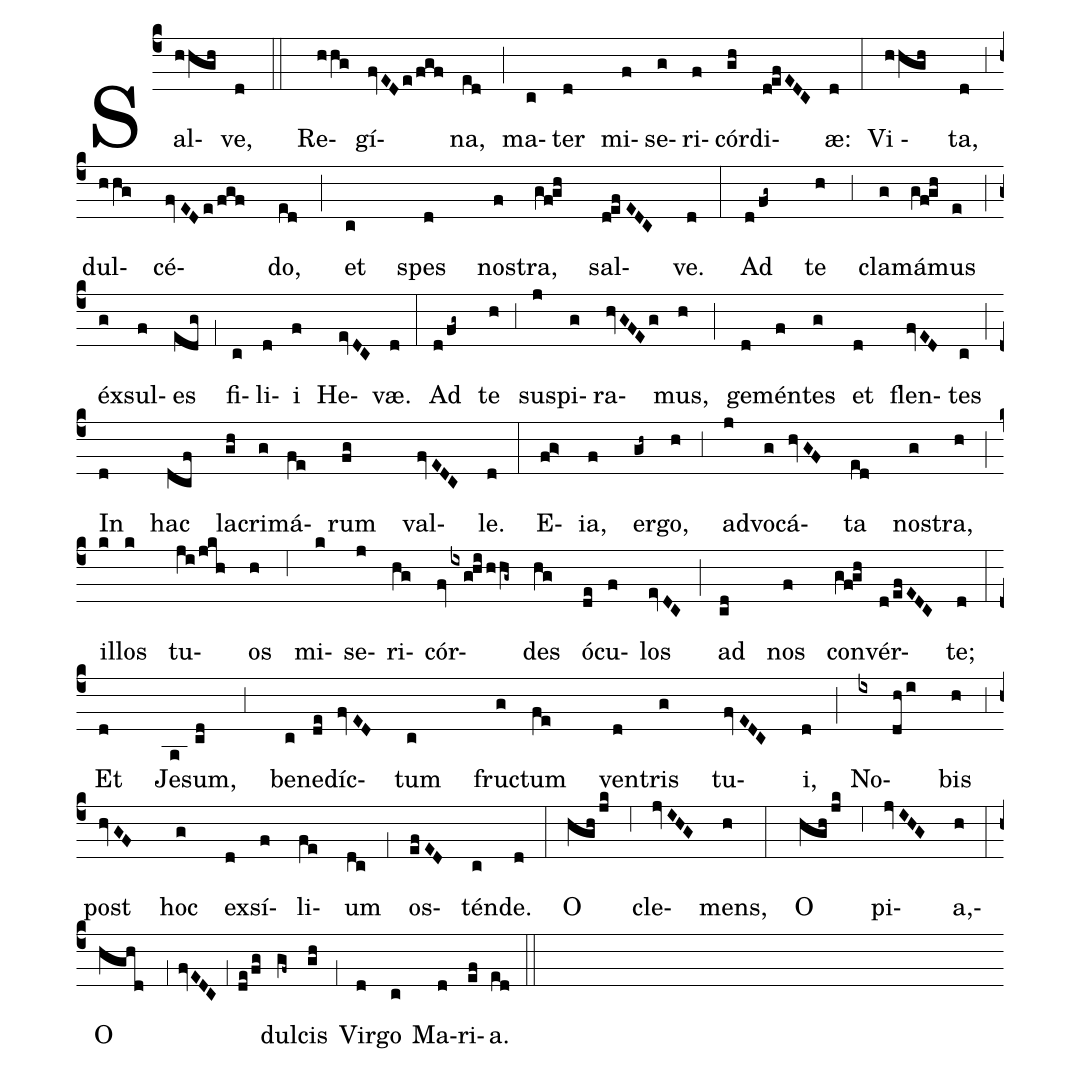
%%
(c4)Sal(h/hgh)ve,(d ::) Re(h/hg)gí(fvED/e/fgf)na,(ed) (;) ma-(c)ter(d) mi-(f)se(g)ri(f)cór(gh)di(defEDC)æ:(d) (:)
Vi (h/hgh )ta,(d) (;3)  (z) dul(h/hg)cé(fvED/e/fgf)do,(ed) (;) et(c) spes(d) nos(f)tra,(gf{gh}) sal(defEDC)ve.(d) (:)
Ad(d/fg~) te(h) (;3) cla(g)má(gf{gh})mus(e) (;) (z) éx(g)sul(f)es(edg) (;1) fi(c)li(d)i(f) He(evDC)væ.(d) (:)
Ad(d/fg~) te(h) (;3) sus(j)pi(g)ra(hvGFE/g)mus,(h) (;) ge(d)mén(f)tes(g) et(d) flen(fvED)tes(c) (;) (z)
In(d) hac(dcf) la(gh)cri(g)má(fe)rum(fg) val(fvEDC)le.(d) (:)
E-(fg>)ia,(f) er(gh~)go,(h) (;3) ad(j)vo(g)cá(hvGF)ta(ed) nos(g)tra,(h) (;) (z)
il(k)los(k) tu(ji/jkh)os(h) (;6)
mi(k)se(j)ri(hg)cór(fv/ixghih/hg~)des(hg) ó(de)cu(f)los(evDC) (;) ad(cd) nos(f) con(gf{gh})vér(d/ef/EDC)te;(d) (:) (z)
Et(d) Je(a)sum,(cd) (;3) be(c)ne(de)díc(fvED)tum(c) fruc(g)tum(fe) ven(d)tris(g) tu(fvEDC)i,(d) (;)
No(ix dh/i)bis(h) (;3) (z) post(hvGF) hoc(g) ex(d)sí(f)li(fe)um(dc) (;1) os(efED)tén(c)de.(d)(:)
O(hgh/jk) (;6) cle(jvIHG)mens,(h) (:)  O(hgh/jk) (;6) pi(jvIHG)a,(h)(:) (z)
O(hghd /;1/fvEDC/;1/de/fg) dul(gf~)cis(gh) (;1) Vir(d)go(c) Ma(d)ri(ef)a.(ed) (::) (Z)
